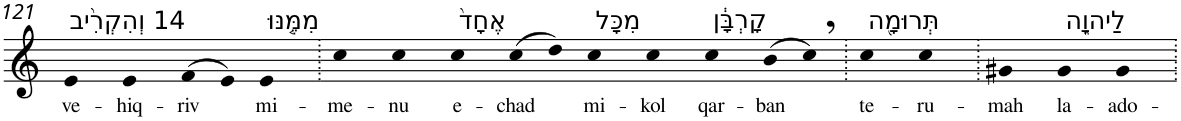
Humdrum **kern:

**kern	**text
*part1	*part1
*staff1	*staff1
*I"Piano	*
*I'Pno	*
!!LO:PB:g=z
*clefG2	*
*k[]	*
=121	=121
!LO:TX:a:t=14 וְהִקְרִ֨יב	!
!	!LO:LY:b
4e	ve-
!	!LO:LY:b
4e	-hiq-
!	!LO:LY:b
(>8f	-riv
8e)	.
!LO:TX:a:t=מִמֶּ֤נּוּ	!
!	!LO:LY:b
4e	mi-
=122.	=122.
!	!LO:LY:b
4cc	-me-
!	!LO:LY:b
4cc	-nu
!LO:TX:a:t=אֶחָד֙	!
!	!LO:LY:b
4cc	e-
!	!LO:LY:b
(>8cc	-chad
8dd)	.
!LO:TX:a:t=מִכָּל	!
!	!LO:LY:b
4cc	mi-
!	!LO:LY:b
4cc	-kol
!LO:TX:a:t=קָרְבָּ֔ן	!
!	!LO:LY:b
4cc	qar-
!	!LO:LY:b
(>8b	-ban
8cc,)	.
=123.	=123.
!LO:TX:a:t=תְּרוּמָ֖ה	!
!	!LO:LY:b
4cc	te-
!	!LO:LY:b
4cc	-ru-
=124.	=124.
!	!LO:LY:b
4g#X	-mah
!LO:TX:a:t=לַיהוָ֑ה	!
!	!LO:LY:b
4g#	la-
!	!LO:LY:b
4g#	-ado-
=.	=.
*-	*-
